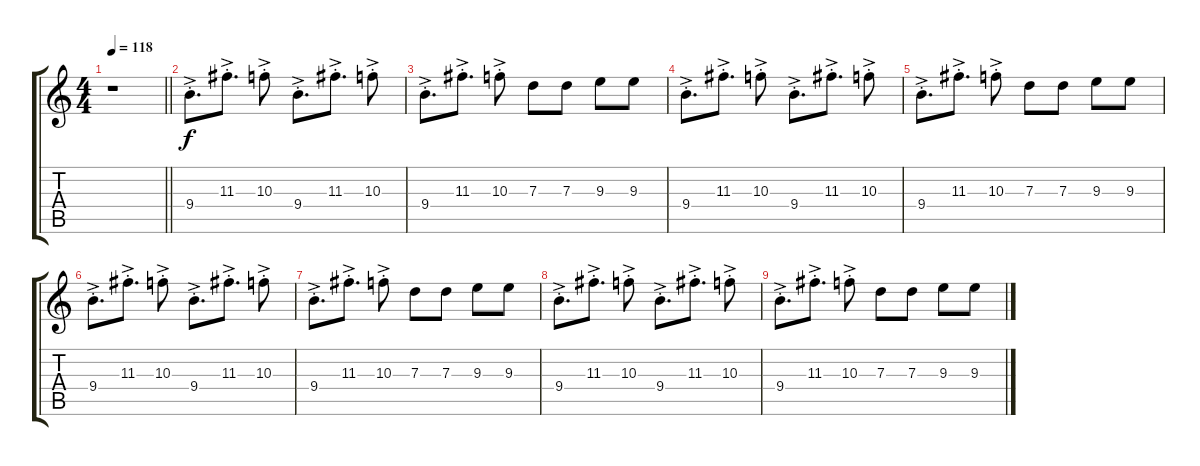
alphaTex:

\track "" {instrument overdrivenguitar}
\staff {score tabs}
\tuning (E4 B3 G3 D3 A2 E2) {hide}
\ts (4 4)
\tempo 118
\clef g2
\barLineRight lightlight
\ks c
r.1{dy f} |
9.4{ac st}.8{d} 11.3{ac st}.8{d} 10.3{ac st}.8 9.4{ac st}.8{d} 11.3{ac st}.8{d} 10.3{ac st}.8 |
9.4{ac st}.8{d} 11.3{ac st}.8{d} 10.3{ac st}.8 7.3.8 7.3.8 9.3.8 9.3.8 |
9.4{ac st}.8{d} 11.3{ac st}.8{d} 10.3{ac st}.8 9.4{ac st}.8{d} 11.3{ac st}.8{d} 10.3{ac st}.8 |
9.4{ac st}.8{d} 11.3{ac st}.8{d} 10.3{ac st}.8 7.3.8 7.3.8 9.3.8 9.3.8 |
9.4{ac st}.8{d} 11.3{ac st}.8{d} 10.3{ac st}.8 9.4{ac st}.8{d} 11.3{ac st}.8{d} 10.3{ac st}.8 |
9.4{ac st}.8{d} 11.3{ac st}.8{d} 10.3{ac st}.8 7.3.8 7.3.8 9.3.8 9.3.8 |
9.4{ac st}.8{d} 11.3{ac st}.8{d} 10.3{ac st}.8 9.4{ac st}.8{d} 11.3{ac st}.8{d} 10.3{ac st}.8 |
9.4{ac st}.8{d} 11.3{ac st}.8{d} 10.3{ac st}.8 7.3.8 7.3.8 9.3.8 9.3.8
